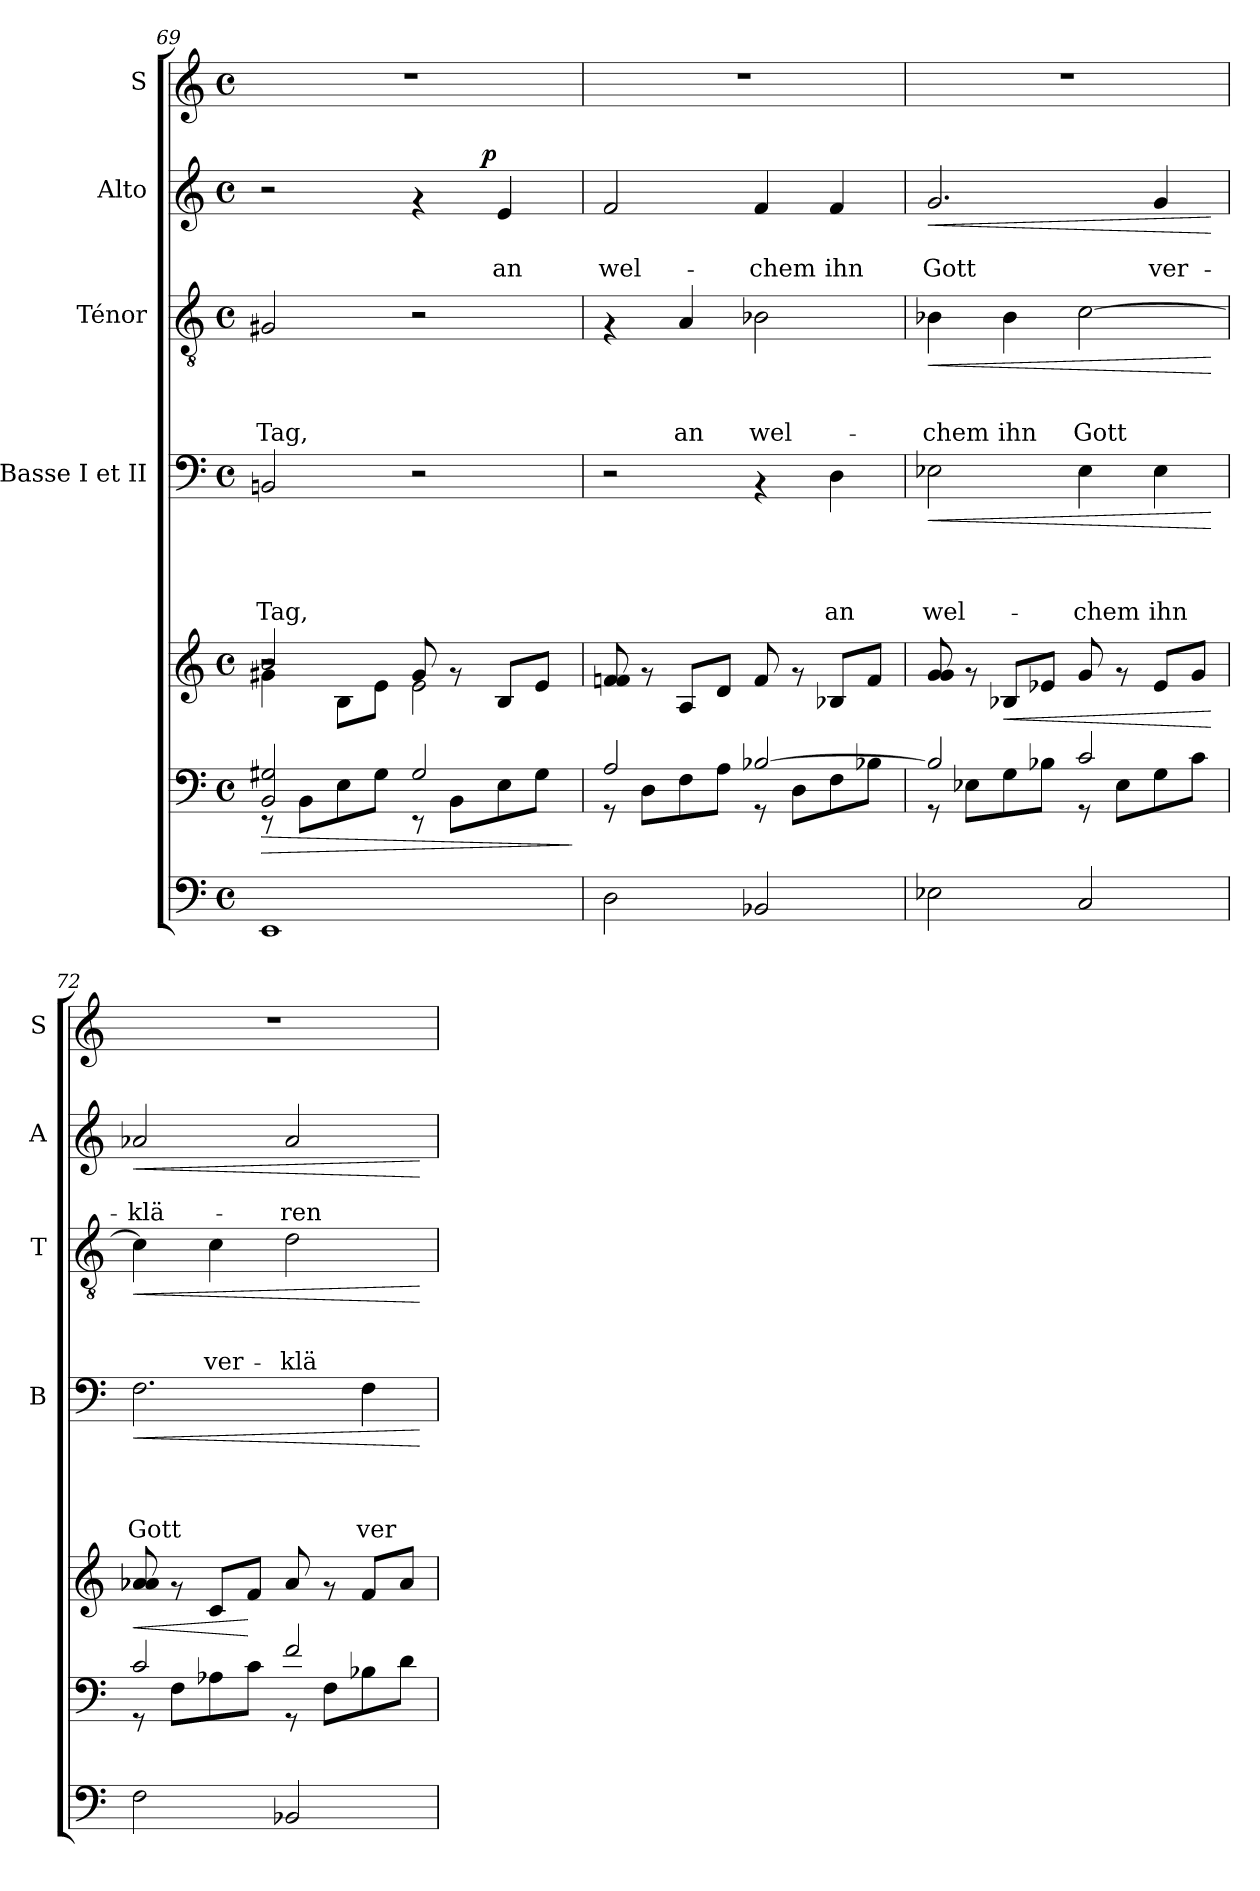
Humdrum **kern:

**kern	**kern	**dynam	**kern	**dynam	**kern	**text	**text	**text	**text	**dynam	**kern	**text	**text	**text	**dynam	**kern	**text	**text	**dynam	**kern
*part7	*part6	*part6	*part5	*part5	*part4	*part4	*part4	*part4	*part4	*part4	*part3	*part3	*part3	*part3	*part3	*part2	*part2	*part2	*part2	*part1
*staff7	*staff6	*staff6	*staff5	*staff5	*staff4	*staff4	*staff4	*staff4	*staff4	*staff4	*staff3	*staff3	*staff3	*staff3	*staff3	*staff2	*staff2	*staff2	*staff2	*staff1
*	*	*	*	*	*I"Basse I et II	*	*	*	*	*	*I"Ténor	*	*	*	*	*I"Alto	*	*	*	*I"S
*	*	*	*	*	*I'B	*	*	*	*	*	*I'T	*	*	*	*	*I'A	*	*	*	*I'S
*clefF4	*clefF4	*	*clefG2	*	*clefF4	*	*	*	*	*	*clefGv2	*	*	*	*	*clefG2	*	*	*	*clefG2
*k[]	*k[]	*	*k[]	*	*k[]	*	*	*	*	*	*k[]	*	*	*	*	*k[]	*	*	*	*k[]
*C:	*C:	*	*C:	*	*C:	*	*	*	*	*	*C:	*	*	*	*	*C:	*	*	*	*C:
*M4/4	*M4/4	*	*M4/4	*	*M4/4	*	*	*	*	*	*M4/4	*	*	*	*	*M4/4	*	*	*	*M4/4
*met(c)	*met(c)	*	*met(c)	*	*met(c)	*	*	*	*	*	*met(c)	*	*	*	*	*met(c)	*	*	*	*met(c)
=69	=69	=69	=69	=69	=69	=69	=69	=69	=69	=69	=69	=69	=69	=69	=69	=69	=69	=69	=69	=69
!	!	!LO:HP:b	!	!	!	!	!	!	!LO:LY:b	!	!	!	!	!LO:LY:b	!	!	!	!	!	!
*	*^	*	*^	*	*	*	*	*	*	*	*	*	*	*	*	*^	*	*	*	*
*	*	*	*	*	*^	*	*	*	*	*	*	*	*	*	*	*	*	*	*	*	*	*	*
1EE	2BB/ 2G#X/	8rDD	>	2b/	4g#X\	2r	.	2BBn/	.	.	.	Tag,	.	2G#X/	.	.	Tag,	.	2r	2ryy	.	.	.	1r
.	.	8BB\L	.	.	.	.	.	.	.	.	.	.	.	.	.	.	.	.	.	.	.	.	.	.
.	.	8E\	.	.	8B\L	.	.	.	.	.	.	.	.	.	.	.	.	.	.	.	.	.	.	.
.	.	8G#\J	.	.	8e\J	.	.	.	.	.	.	.	.	.	.	.	.	.	.	.	.	.	.	.
.	2G#/	8rDD	.	8g#/	2e\	2ryy	.	2r	.	.	.	.	.	2r	.	.	.	.	4rf	8..ryy	.	.	.	.
.	.	8BB\L	.	8rf	.	.	.	.	.	.	.	.	.	.	.	.	.	.	.	.	.	.	.	.
!	!	!	!	!	!	!	!	!	!	!	!	!	!	!	!	!	!	!	!	!	!	!	!LO:DY:a	!
.	.	.	.	.	.	.	.	.	.	.	.	.	.	.	.	.	.	.	.	4ryy	.	.	p	.
!	!	!	!	!	!	!	!	!	!	!	!	!	!	!	!	!	!	!	!	!	!	!LO:LY:b	!	!
.	.	8E\	.	8B/L	.	.	.	.	.	.	.	.	.	.	.	.	.	.	4e/	.	.	an	.	.
.	.	8G#\J	.	8e/J	.	.	.	.	.	.	.	.	.	.	.	.	.	.	.	.	.	.	.	.
.	.	.	.	.	.	.	.	.	.	.	.	.	.	.	.	.	.	.	.	32ryy	.	.	.	.
*	*v	*v	*	*	*	*	*	*	*	*	*	*	*	*	*	*	*	*	*	*	*	*	*	*
*	*	*	*v	*v	*v	*	*	*	*	*	*	*	*	*	*	*	*	*	*	*	*	*	*
.	.	]	.	.	.	.	.	.	.	.	.	.	.	.	.	.	.	.	.	.	.
=70	=70	=70	=70	=70	=70	=70	=70	=70	=70	=70	=70	=70	=70	=70	=70	=70	=70	=70	=70	=70	=70
*	*^	*	*	*	*	*	*	*	*	*	*	*	*	*	*	*	*	*	*	*	*
!	!	!	!	!	!	!	!	!	!	!	!	!	!	!	!	!	!	!	!	!LO:LY:b	!	!
*	*	*	*	*	*	*	*	*	*	*	*	*	*	*	*	*	*v	*v	*	*	*	*
2D\	2A/	8rGG	.	8f/ 8fn/	.	2r	.	.	.	.	.	4rF	.	.	.	.	2f/	.	wel-	.	1r
.	.	8D\L	.	8rf	.	.	.	.	.	.	.	.	.	.	.	.	.	.	.	.	.
!	!	!	!	!	!	!	!	!	!	!	!	!	!	!	!LO:LY:b	!	!	!	!	!	!
.	.	8F\	.	8A/L	.	.	.	.	.	.	.	4A/	.	.	an	.	.	.	.	.	.
.	.	8A\J	.	8d/J	.	.	.	.	.	.	.	.	.	.	.	.	.	.	.	.	.
!	!	!	!	!	!	!	!	!	!	!	!	!	!	!	!LO:LY:b	!	!	!	!LO:LY:b	!	!
2BB-X/	[>2B-X/	8rGG	.	8f/	.	4rAA	.	.	.	.	.	2B-X\	.	.	wel-	.	4f/	.	-chem	.	.
.	.	8D\L	.	8rf	.	.	.	.	.	.	.	.	.	.	.	.	.	.	.	.	.
!	!	!	!	!	!	!	!	!	!	!LO:LY:b	!	!	!	!	!	!	!	!	!LO:LY:b	!	!
.	.	8F\	.	8B-X/L	.	4D\	.	.	.	an	.	.	.	.	.	.	4f/	.	ihn	.	.
.	.	8B-X\J	.	8f/J	.	.	.	.	.	.	.	.	.	.	.	.	.	.	.	.	.
=71	=71	=71	=71	=71	=71	=71	=71	=71	=71	=71	=71	=71	=71	=71	=71	=71	=71	=71	=71	=71	=71
!	!	!	!	!	!	!	!	!	!	!LO:LY:b	!LO:HP:b	!	!	!	!LO:LY:b	!LO:HP:b	!	!	!LO:LY:b	!LO:HP:b	!
2E-X\	2B-/]	8rGG	.	8g/ 8g/	.	2E-X\	.	.	.	wel-	<	4B-X\	.	.	-chem	<	2.g/	.	Gott	<	1r
.	.	8E-X\L	.	8rf	.	.	.	.	.	.	.	.	.	.	.	.	.	.	.	.	.
!	!	!	!	!	!LO:HP:b	!	!	!	!	!	!	!	!	!	!LO:LY:b	!	!	!	!	!	!
.	.	8G\	.	8B-X/L	<	.	.	.	.	.	.	4B-\	.	.	ihn	.	.	.	.	.	.
.	.	8B-X\J	.	8e-X/J	.	.	.	.	.	.	.	.	.	.	.	.	.	.	.	.	.
!	!	!	!	!	!	!	!	!	!	!LO:LY:b	!	!	!	!	!LO:LY:b	!	!	!	!	!	!
2C/	2c/	8rGG	.	8g/	.	4E-\	.	.	.	-chem	.	[>2c\	.	.	Gott	.	.	.	.	.	.
.	.	8E-\L	.	8rf	.	.	.	.	.	.	.	.	.	.	.	.	.	.	.	.	.
!	!	!	!	!	!	!	!	!	!	!LO:LY:b	!	!	!	!	!	!	!	!	!LO:LY:b	!	!
.	.	8G\	.	8e-/L	.	4E-\	.	.	.	ihn	.	.	.	.	.	.	4g/	.	ver-	.	.
.	.	8c\J	.	8g/J	.	.	.	.	.	.	.	.	.	.	.	.	.	.	.	.	.
*	*v	*v	*	*	*	*	*	*	*	*	*	*	*	*	*	*	*	*	*	*	*
.	.	.	.	[	.	.	.	.	.	[	.	.	.	.	[	.	.	.	[	.
!!LO:PB:g=z
=72	=72	=72	=72	=72	=72	=72	=72	=72	=72	=72	=72	=72	=72	=72	=72	=72	=72	=72	=72	=72
*	*^	*	*	*	*	*	*	*	*	*	*	*	*	*	*	*	*	*	*	*
!	!	!	!	!	!LO:HP:b	!	!	!	!	!LO:LY:b	!LO:HP:b	!	!	!	!	!LO:HP:b	!	!	!LO:LY:b	!LO:HP:b	!
2F\	2c/	8rGG	.	8a-X/ 8a-/	<	2.F\	.	.	.	Gott	<	4c\]	.	.	.	<	2a-X/	.	-klä-	<	1r
.	.	8F\L	.	8rf	.	.	.	.	.	.	.	.	.	.	.	.	.	.	.	.	.
!	!	!	!	!	!	!	!	!	!	!	!	!	!	!	!LO:LY:b	!	!	!	!	!	!
.	.	8A-X\	.	8c/L	.	.	.	.	.	.	.	4c\	.	.	ver-	.	.	.	.	.	.
.	.	8c\J	.	8f/J	[	.	.	.	.	.	.	.	.	.	.	.	.	.	.	.	.
!	!	!	!	!	!	!	!	!	!	!	!	!	!	!	!LO:LY:b	!	!	!	!LO:LY:b	!	!
2BB-X/	2f/	8rGG	.	8a-/	.	.	.	.	.	.	.	2d\	.	.	-klä-	.	2a-/	.	-ren	.	.
.	.	8F\L	.	8rf	.	.	.	.	.	.	.	.	.	.	.	.	.	.	.	.	.
!	!	!	!	!	!	!	!	!	!	!LO:LY:b	!	!	!	!	!	!	!	!	!	!	!
.	.	8B-X\	.	8f/L	.	4F\	.	.	.	ver-	.	.	.	.	.	.	.	.	.	.	.
.	.	8d\J	.	8a-/J	.	.	.	.	.	.	.	.	.	.	.	.	.	.	.	.	.
*	*v	*v	*	*	*	*	*	*	*	*	*	*	*	*	*	*	*	*	*	*	*
.	.	.	.	.	.	.	.	.	.	[	.	.	.	.	[	.	.	.	[	.
=	=	=	=	=	=	=	=	=	=	=	=	=	=	=	=	=	=	=	=	=
*-	*-	*-	*-	*-	*-	*-	*-	*-	*-	*-	*-	*-	*-	*-	*-	*-	*-	*-	*-	*-
